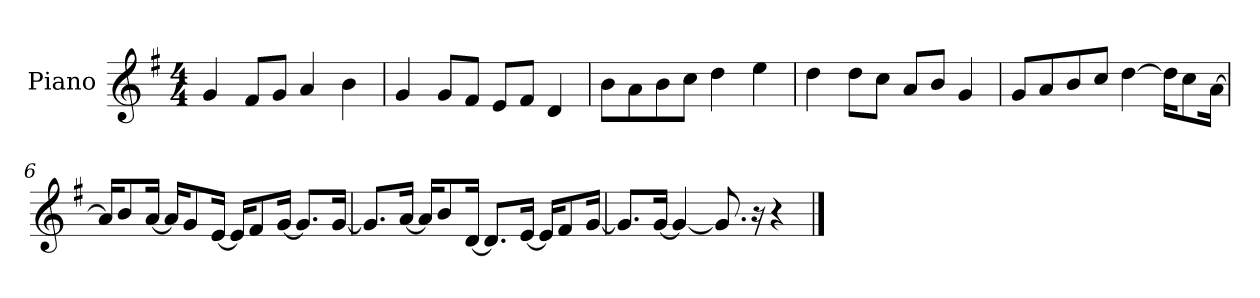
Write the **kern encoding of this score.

**kern
*part1
*staff1
*I"Piano
*I'P-no
*clefG2
*k[f#]
*M4/4
*MM90
=1
4g/
8f#/L
8g/J
4a/
4b\
=2
4g/
8g/L
8f#/J
8e/L
8f#/J
4d/
=3
8b\L
8a\
8b\
8cc\J
4dd\
4ee\
=4
4dd\
8dd\L
8cc\J
8a/L
8b/J
4g/
=5
8g/L
8a/
8b/
8cc/J
[4dd\
16dd\KL]
8cc\
[16a\Jk
!!LO:LB:g=z
=6
16a/KL]
8b/
[16a/Jk
16a/KL]
8g/
[16e/Jk
16e/KL]
8f#/
[16g/Jk
8.g/L]
[16g/Jk
=7
8.g/L]
[16a/Jk
16a/KL]
8b/
[16d/Jk
8.d/L]
[16e/Jk
16e/KL]
8f#/
[16g/Jk
=8
8.g/L]
[16g/Jk
4g/_
8.g/]
16r
4r
==
*-
